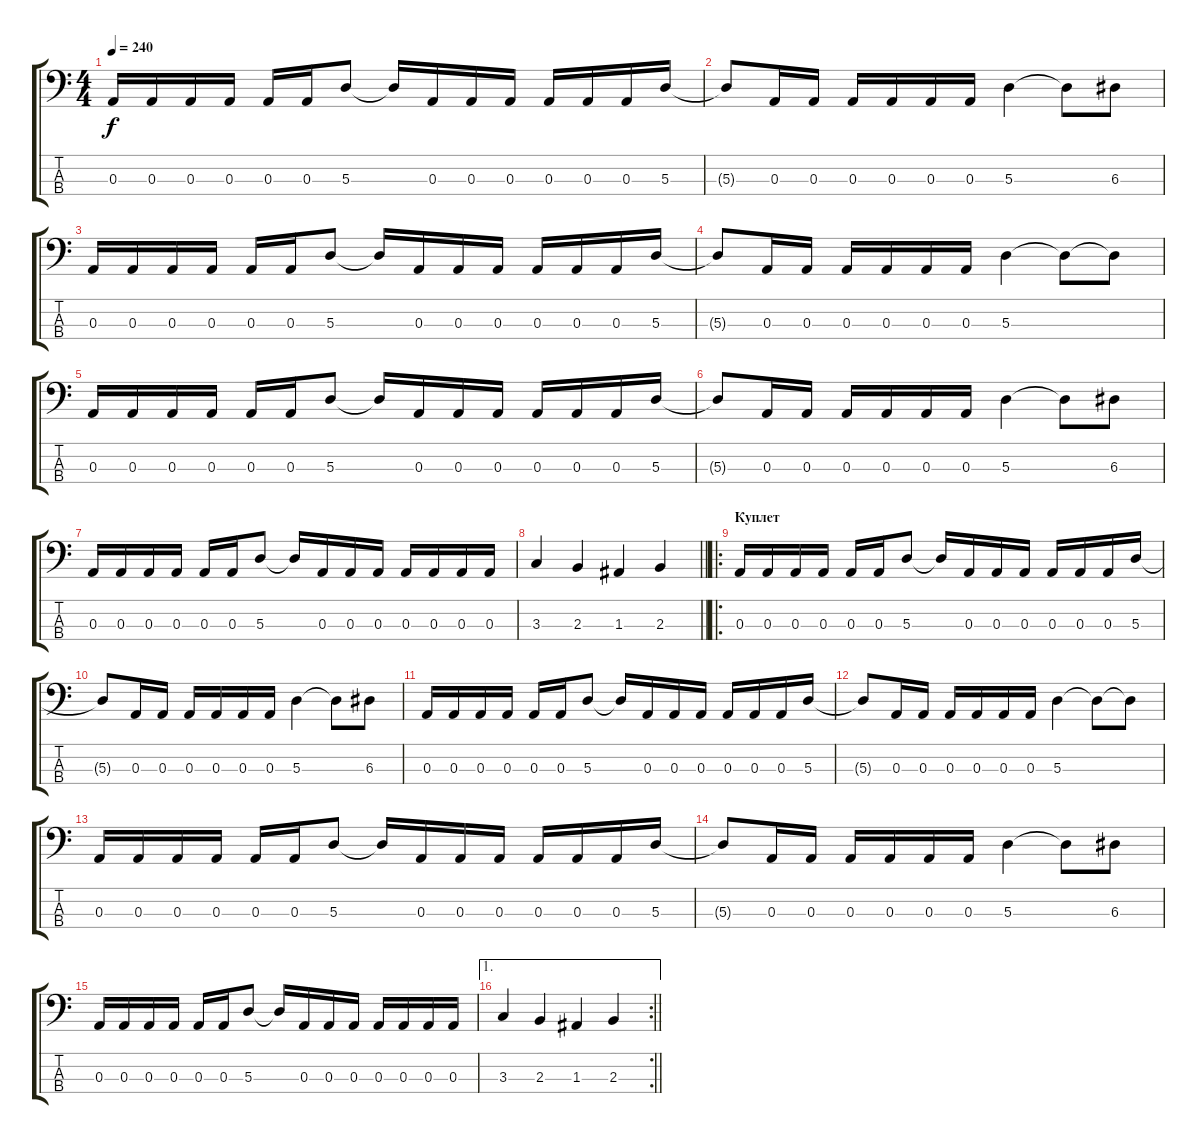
\track "" {instrument electricbasspick}
\staff {score tabs}
\tuning (G2 D2 A1 E1) {hide}
\ts (4 4)
\tempo 240
\clef f4
\ks c
0.3.16{dy f} 0.3.16 0.3.16 0.3.16 0.3.16 0.3.16 5.3.8 5.3{t}.16 0.3.16 0.3.16 0.3.16 0.3.16 0.3.16 0.3.16 5.3.16 |
5.3{t}.8 0.3.16 0.3.16 0.3.16 0.3.16 0.3.16 0.3.16 5.3.4 5.3{t}.8 6.3.8 |
0.3.16 0.3.16 0.3.16 0.3.16 0.3.16 0.3.16 5.3.8 5.3{t}.16 0.3.16 0.3.16 0.3.16 0.3.16 0.3.16 0.3.16 5.3.16 |
5.3{t}.8 0.3.16 0.3.16 0.3.16 0.3.16 0.3.16 0.3.16 5.3.4 5.3{t}.8 5.3{t}.8 |
0.3.16 0.3.16 0.3.16 0.3.16 0.3.16 0.3.16 5.3.8 5.3{t}.16 0.3.16 0.3.16 0.3.16 0.3.16 0.3.16 0.3.16 5.3.16 |
5.3{t}.8 0.3.16 0.3.16 0.3.16 0.3.16 0.3.16 0.3.16 5.3.4 5.3{t}.8 6.3.8 |
0.3.16 0.3.16 0.3.16 0.3.16 0.3.16 0.3.16 5.3.8 5.3{t}.16 0.3.16 0.3.16 0.3.16 0.3.16 0.3.16 0.3.16 0.3.16 |
\barLineRight lightlight
3.3.4 2.3.4 1.3.4 2.3.4 |
\ro
\section ("" "Куплет")
0.3.16 0.3.16 0.3.16 0.3.16 0.3.16 0.3.16 5.3.8 5.3{t}.16 0.3.16 0.3.16 0.3.16 0.3.16 0.3.16 0.3.16 5.3.16 |
5.3{t}.8 0.3.16 0.3.16 0.3.16 0.3.16 0.3.16 0.3.16 5.3.4 5.3{t}.8 6.3.8 |
0.3.16 0.3.16 0.3.16 0.3.16 0.3.16 0.3.16 5.3.8 5.3{t}.16 0.3.16 0.3.16 0.3.16 0.3.16 0.3.16 0.3.16 5.3.16 |
5.3{t}.8 0.3.16 0.3.16 0.3.16 0.3.16 0.3.16 0.3.16 5.3.4 5.3{t}.8 5.3{t}.8 |
0.3.16 0.3.16 0.3.16 0.3.16 0.3.16 0.3.16 5.3.8 5.3{t}.16 0.3.16 0.3.16 0.3.16 0.3.16 0.3.16 0.3.16 5.3.16 |
5.3{t}.8 0.3.16 0.3.16 0.3.16 0.3.16 0.3.16 0.3.16 5.3.4 5.3{t}.8 6.3.8 |
0.3.16 0.3.16 0.3.16 0.3.16 0.3.16 0.3.16 5.3.8 5.3{t}.16 0.3.16 0.3.16 0.3.16 0.3.16 0.3.16 0.3.16 0.3.16 |
\ae 1
\rc 2
\barLineRight lightlight
3.3.4 2.3.4 1.3.4 2.3.4
